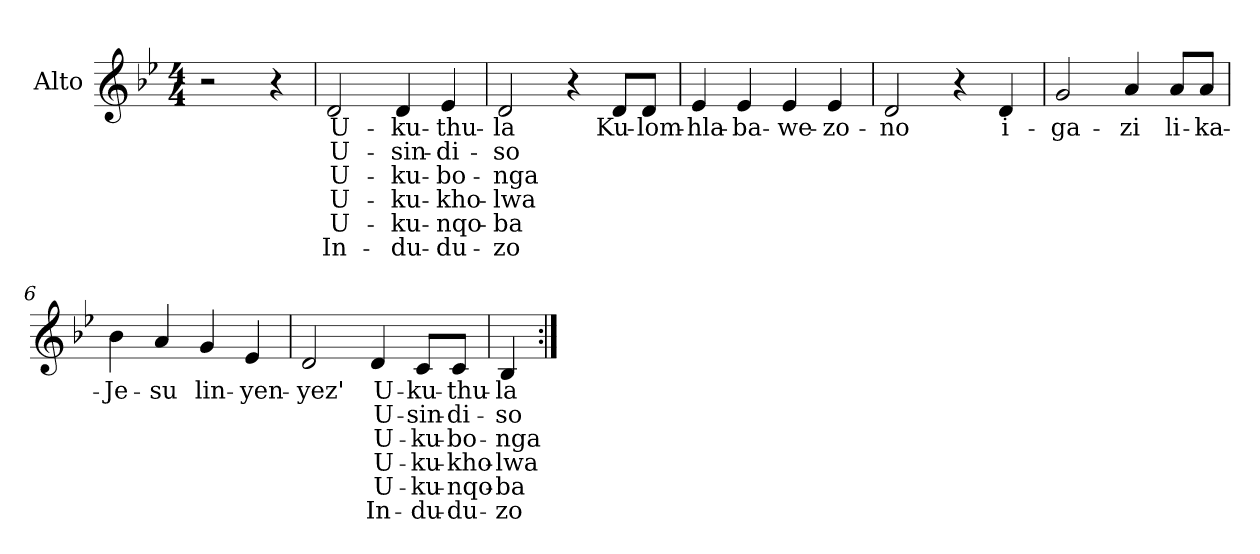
**kern	**text	**text	**text	**text	**text	**text
*part1	*part1	*part1	*part1	*part1	*part1	*part1
*staff1	*staff1	*staff1	*staff1	*staff1	*staff1	*staff1
*I"Alto	*	*	*	*	*	*
*I'A.	*	*	*	*	*	*
*clefG2	*	*	*	*	*	*
*k[b-e-]	*	*	*	*	*	*
*M4/4	*	*	*	*	*	*
*MM60	*	*	*	*	*	*
=	=	=	=	=	=	=
2r	.	.	.	.	.	.
4r	.	.	.	.	.	.
=1	=1	=1	=1	=1	=1	=1
!	!LO:LY:b	!LO:LY:b	!LO:LY:b	!LO:LY:b	!LO:LY:b	!LO:LY:b
2d/	U-	U-	U-	U-	U-	In-
!	!LO:LY:b	!LO:LY:b	!LO:LY:b	!LO:LY:b	!LO:LY:b	!LO:LY:b
4d/	-ku-	-sin-	-ku-	-ku-	-ku-	-du-
!	!LO:LY:b	!LO:LY:b	!LO:LY:b	!LO:LY:b	!LO:LY:b	!LO:LY:b
4e-/	-thu-	-di-	-bo-	-kho-	-nqo-	-du-
=2	=2	=2	=2	=2	=2	=2
!	!LO:LY:b	!LO:LY:b	!LO:LY:b	!LO:LY:b	!LO:LY:b	!LO:LY:b
2d/	-la	-so	-nga	-lwa	-ba	-zo
4r	.	.	.	.	.	.
!	!LO:LY:b	!	!	!	!	!
8d/L	Ku-	.	.	.	.	.
!	!LO:LY:b	!	!	!	!	!
8d/J	-lom-	.	.	.	.	.
=3	=3	=3	=3	=3	=3	=3
!	!LO:LY:b	!	!	!	!	!
4e-/	-hla-	.	.	.	.	.
!	!LO:LY:b	!	!	!	!	!
4e-/	-ba-	.	.	.	.	.
!	!LO:LY:b	!	!	!	!	!
4e-/	-we-	.	.	.	.	.
!	!LO:LY:b	!	!	!	!	!
4e-/	-zo-	.	.	.	.	.
=4	=4	=4	=4	=4	=4	=4
!	!LO:LY:b	!	!	!	!	!
2d/	-no	.	.	.	.	.
4r	.	.	.	.	.	.
!	!LO:LY:b	!	!	!	!	!
4d/	i-	.	.	.	.	.
=5	=5	=5	=5	=5	=5	=5
!	!LO:LY:b	!	!	!	!	!
2g/	-ga-	.	.	.	.	.
!	!LO:LY:b	!	!	!	!	!
4a/	-zi	.	.	.	.	.
!	!LO:LY:b	!	!	!	!	!
8a/L	li-	.	.	.	.	.
!	!LO:LY:b	!	!	!	!	!
8a/J	-ka-	.	.	.	.	.
=6	=6	=6	=6	=6	=6	=6
!	!LO:LY:b	!	!	!	!	!
4b-\	-Je-	.	.	.	.	.
!	!LO:LY:b	!	!	!	!	!
4a/	-su	.	.	.	.	.
!	!LO:LY:b	!	!	!	!	!
4g/	lin-	.	.	.	.	.
!	!LO:LY:b	!	!	!	!	!
4e-/	-yen-	.	.	.	.	.
!!LO:LB:g=z
=7	=7	=7	=7	=7	=7	=7
!	!LO:LY:b	!	!	!	!	!
2d/	-yez'	.	.	.	.	.
!	!LO:LY:b	!LO:LY:b	!LO:LY:b	!LO:LY:b	!LO:LY:b	!LO:LY:b
4d/	U-	U-	U-	U-	U-	In-
!	!LO:LY:b	!LO:LY:b	!LO:LY:b	!LO:LY:b	!LO:LY:b	!LO:LY:b
8c/L	-ku-	-sin-	-ku-	-ku-	-ku-	-du-
!	!LO:LY:b	!LO:LY:b	!LO:LY:b	!LO:LY:b	!LO:LY:b	!LO:LY:b
8c/J	-thu-	-di-	-bo-	-kho-	-nqo-	-du-
=8	=8	=8	=8	=8	=8	=8
!	!LO:LY:b	!LO:LY:b	!LO:LY:b	!LO:LY:b	!LO:LY:b	!LO:LY:b
4B-/	-la	-so	-nga	-lwa	-ba	-zo
=:|!	=:|!	=:|!	=:|!	=:|!	=:|!	=:|!
*-	*-	*-	*-	*-	*-	*-
